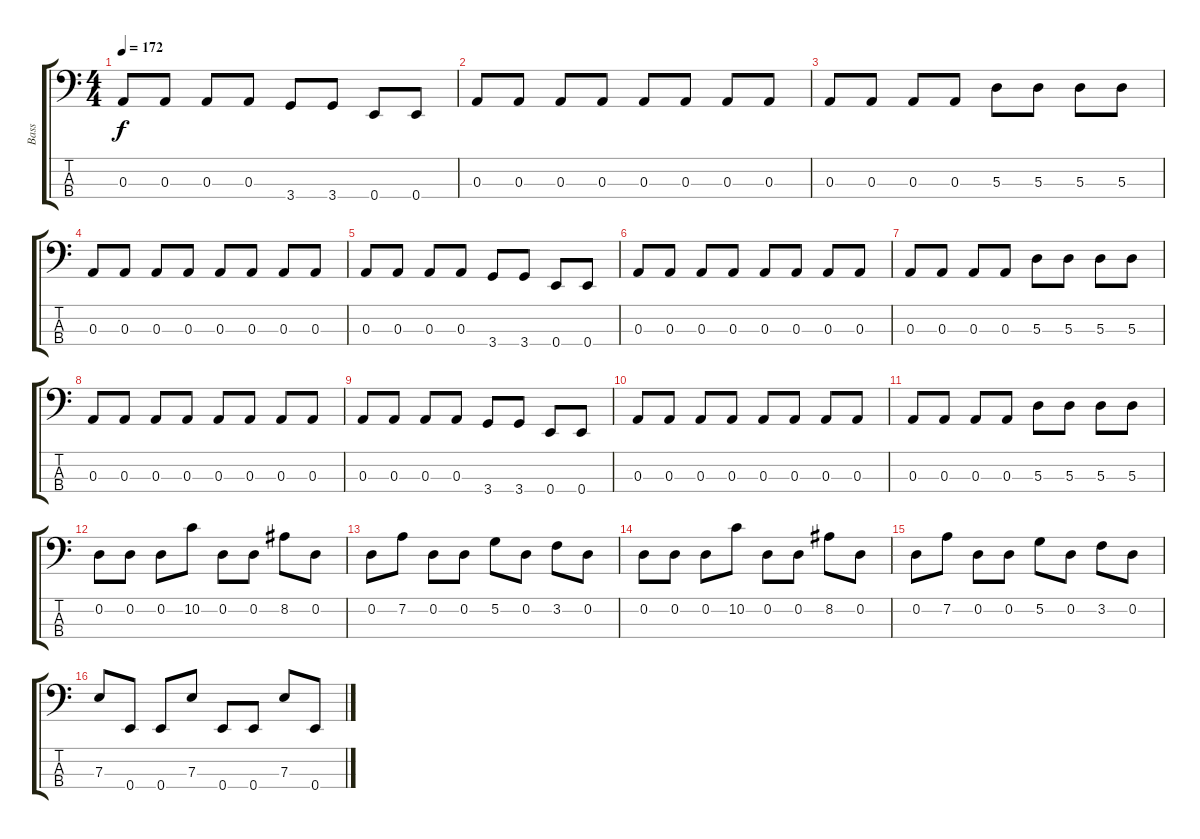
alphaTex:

\track ("Bass" "Bass") {instrument electricbassfinger}
\staff {score tabs}
\tuning (G2 D2 A1 E1) {hide}
\ts (4 4)
\tempo 172
\clef f4
\ks c
0.3.8{dy f} 0.3.8 0.3.8 0.3.8 3.4.8 3.4.8 0.4.8 0.4.8 |
0.3.8 0.3.8 0.3.8 0.3.8 0.3.8 0.3.8 0.3.8 0.3.8 |
0.3.8 0.3.8 0.3.8 0.3.8 5.3.8 5.3.8 5.3.8 5.3.8 |
0.3.8 0.3.8 0.3.8 0.3.8 0.3.8 0.3.8 0.3.8 0.3.8 |
0.3.8 0.3.8 0.3.8 0.3.8 3.4.8 3.4.8 0.4.8 0.4.8 |
0.3.8 0.3.8 0.3.8 0.3.8 0.3.8 0.3.8 0.3.8 0.3.8 |
0.3.8 0.3.8 0.3.8 0.3.8 5.3.8 5.3.8 5.3.8 5.3.8 |
0.3.8 0.3.8 0.3.8 0.3.8 0.3.8 0.3.8 0.3.8 0.3.8 |
0.3.8 0.3.8 0.3.8 0.3.8 3.4.8 3.4.8 0.4.8 0.4.8 |
0.3.8 0.3.8 0.3.8 0.3.8 0.3.8 0.3.8 0.3.8 0.3.8 |
0.3.8 0.3.8 0.3.8 0.3.8 5.3.8 5.3.8 5.3.8 5.3.8 |
0.2.8 0.2.8 0.2.8 10.2.8 0.2.8 0.2.8 8.2.8 0.2.8 |
0.2.8 7.2.8 0.2.8 0.2.8 5.2.8 0.2.8 3.2.8 0.2.8 |
0.2.8 0.2.8 0.2.8 10.2.8 0.2.8 0.2.8 8.2.8 0.2.8 |
0.2.8 7.2.8 0.2.8 0.2.8 5.2.8 0.2.8 3.2.8 0.2.8 |
7.3.8 0.4.8 0.4.8 7.3.8 0.4.8 0.4.8 7.3.8 0.4.8
